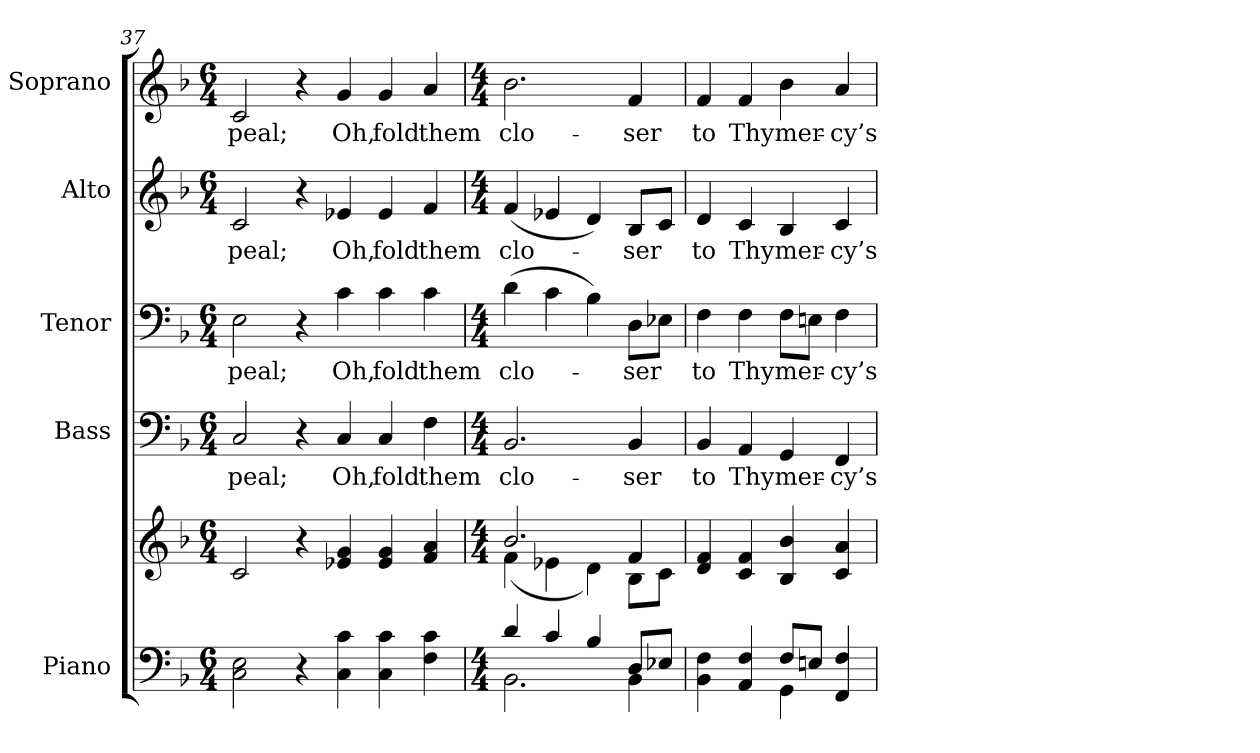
**kern	**kern	**kern	**text	**kern	**text	**kern	**text	**kern	**text
*part5	*part5	*part4	*part4	*part3	*part3	*part2	*part2	*part1	*part1
*staff6	*staff5	*staff4	*staff4	*staff3	*staff3	*staff2	*staff2	*staff1	*staff1
*I"Piano	*	*I"Bass	*	*I"Tenor	*	*I"Alto	*	*I"Soprano	*
*I'Pno.	*	*I'B.	*	*I'T.	*	*I'A.	*	*I'S.	*
*clefF4	*clefG2	*clefF4	*	*clefF4	*	*clefG2	*	*clefG2	*
*k[b-]	*k[b-]	*k[b-]	*	*k[b-]	*	*k[b-]	*	*k[b-]	*
*F:	*F:	*F:	*	*F:	*	*F:	*	*F:	*
*M6/4	*M6/4	*M6/4	*	*M6/4	*	*M6/4	*	*M6/4	*
=37	=37	=37	=37	=37	=37	=37	=37	=37	=37
!	!	!	!LO:LY:b:color=#000000	!	!	!	!	!	!
!	!	!	!	!	!LO:LY:b:color=#000000	!	!	!	!
!	!	!	!	!	!	!	!LO:LY:b:color=#000000	!	!
!	!	!	!	!	!	!	!	!	!LO:LY:b:color=#000000
2Ci\ 2Ei	2ci/	2Ci/	-peal;	2Ei\	-peal;	2ci/	-peal;	2ci/	-peal;
4r	4r	4r	.	4r	.	4r	.	4r	.
!	!	!	!LO:LY:b:color=#000000	!	!	!	!	!	!
!	!	!	!	!	!LO:LY:b:color=#000000	!	!	!	!
!	!	!	!	!	!	!	!LO:LY:b:color=#000000	!	!
!	!	!	!	!	!	!	!	!	!LO:LY:b:color=#000000
4Ci\ 4ci	4e-Xi/ 4gi	4Ci/	Oh,	4ci\	Oh,	4e-Xi/	Oh,	4gi/	Oh,
!	!	!	!LO:LY:b:color=#000000	!	!	!	!	!	!
!	!	!	!	!	!LO:LY:b:color=#000000	!	!	!	!
!	!	!	!	!	!	!	!LO:LY:b:color=#000000	!	!
!	!	!	!	!	!	!	!	!	!LO:LY:b:color=#000000
4Ci\ 4ci	4e-i/ 4gi	4Ci/	fold	4ci\	fold	4e-i/	fold	4gi/	fold
!	!	!	!LO:LY:b:color=#000000	!	!	!	!	!	!
!	!	!	!	!	!LO:LY:b:color=#000000	!	!	!	!
!	!	!	!	!	!	!	!LO:LY:b:color=#000000	!	!
!	!	!	!	!	!	!	!	!	!LO:LY:b:color=#000000
4Fi\ 4ci	4fi/ 4ai	4Fi\	them	4ci\	them	4fi/	them	4ai/	them
!!LO:PB:g=z
=38	=38	=38	=38	=38	=38	=38	=38	=38	=38
*M4/4	*M4/4	*M4/4	*	*M4/4	*	*M4/4	*	*M4/4	*
*^	*^	*	*	*	*	*	*	*	*
!	!	!	!	!	!LO:LY:b:color=#000000	!	!	!	!	!	!
!	!	!	!	!	!	!	!LO:LY:b:color=#000000	!	!	!	!
!	!	!	!	!	!	!	!	!	!LO:LY:b:color=#000000	!	!
!	!	!	!	!	!	!	!	!	!	!	!LO:LY:b:color=#000000
4di/	2.BB-i\	2.b-i/	(4fi\	2.BB-i/	clo-	(4di\	clo-	(4fi/	clo-	2.b-i\	clo-
4ci/	.	.	4e-Xi\	.	.	4ci\	.	4e-Xi/	.	.	.
4B-i/	.	.	4di\)	.	.	4B-i\)	.	4di/)	.	.	.
!	!	!	!	!	!LO:LY:b:color=#000000	!	!	!	!	!	!
!	!	!	!	!	!	!	!LO:LY:b:color=#000000	!	!	!	!
!	!	!	!	!	!	!	!	!	!LO:LY:b:color=#000000	!	!
!	!	!	!	!	!	!	!	!	!	!	!LO:LY:b:color=#000000
8Di/L	4BB-i\	4fi/	8B-i\L	4BB-i/	-ser	8Di\L	-ser	8B-i/L	-ser	4fi/	-ser
8E-Xi/J	.	.	8ci\J	.	.	8E-Xi\J	.	8ci/J	.	.	.
=39	=39	=39	=39	=39	=39	=39	=39	=39	=39	=39	=39
!	!	!	!	!	!LO:LY:b:color=#000000	!	!	!	!	!	!
!	!	!	!	!	!	!	!LO:LY:b:color=#000000	!	!	!	!
!	!	!	!	!	!	!	!	!	!LO:LY:b:color=#000000	!	!
!	!	!	!	!	!	!	!	!	!	!	!LO:LY:b:color=#000000
4BB-i\ 4Fi	2ryy	4di/ 4fi	4ryy	4BB-i/	to	4Fi\	to	4di/	to	4fi/	to
!	!	!	!	!	!LO:LY:b:color=#000000	!	!	!	!	!	!
!	!	!	!	!	!	!	!LO:LY:b:color=#000000	!	!	!	!
!	!	!	!	!	!	!	!	!	!LO:LY:b:color=#000000	!	!
!	!	!	!	!	!	!	!	!	!	!	!LO:LY:b:color=#000000
4AAi/ 4Fi	.	4ci/ 4fi	4ryy	4AAi/	Thy	4Fi\	Thy	4ci/	Thy	4fi/	Thy
!	!	!	!	!	!LO:LY:b:color=#000000	!	!	!	!	!	!
!	!	!	!	!	!	!	!LO:LY:b:color=#000000	!	!	!	!
!	!	!	!	!	!	!	!	!	!LO:LY:b:color=#000000	!	!
!	!	!	!	!	!	!	!	!	!	!	!LO:LY:b:color=#000000
8Fi/L	4GGi\	4B-i/ 4b-i	2ryy	4GGi/	mer-	8Fi\L	mer-	4B-i/	mer-	4b-i\	mer-
8Eni/J	.	.	.	.	.	8Eni\J	.	.	.	.	.
!	!	!	!	!	!LO:LY:b:color=#000000	!	!	!	!	!	!
!	!	!	!	!	!	!	!LO:LY:b:color=#000000	!	!	!	!
!	!	!	!	!	!	!	!	!	!LO:LY:b:color=#000000	!	!
!	!	!	!	!	!	!	!	!	!	!	!LO:LY:b:color=#000000
4FFi/ 4Fi	4ryy	4ci/ 4ai	.	4FFi/	-cy’s	4Fi\	-cy’s	4ci/	-cy’s	4ai/	-cy’s
*v	*v	*	*	*	*	*	*	*	*	*	*
*	*v	*v	*	*	*	*	*	*	*	*
=	=	=	=	=	=	=	=	=	=
*-	*-	*-	*-	*-	*-	*-	*-	*-	*-
